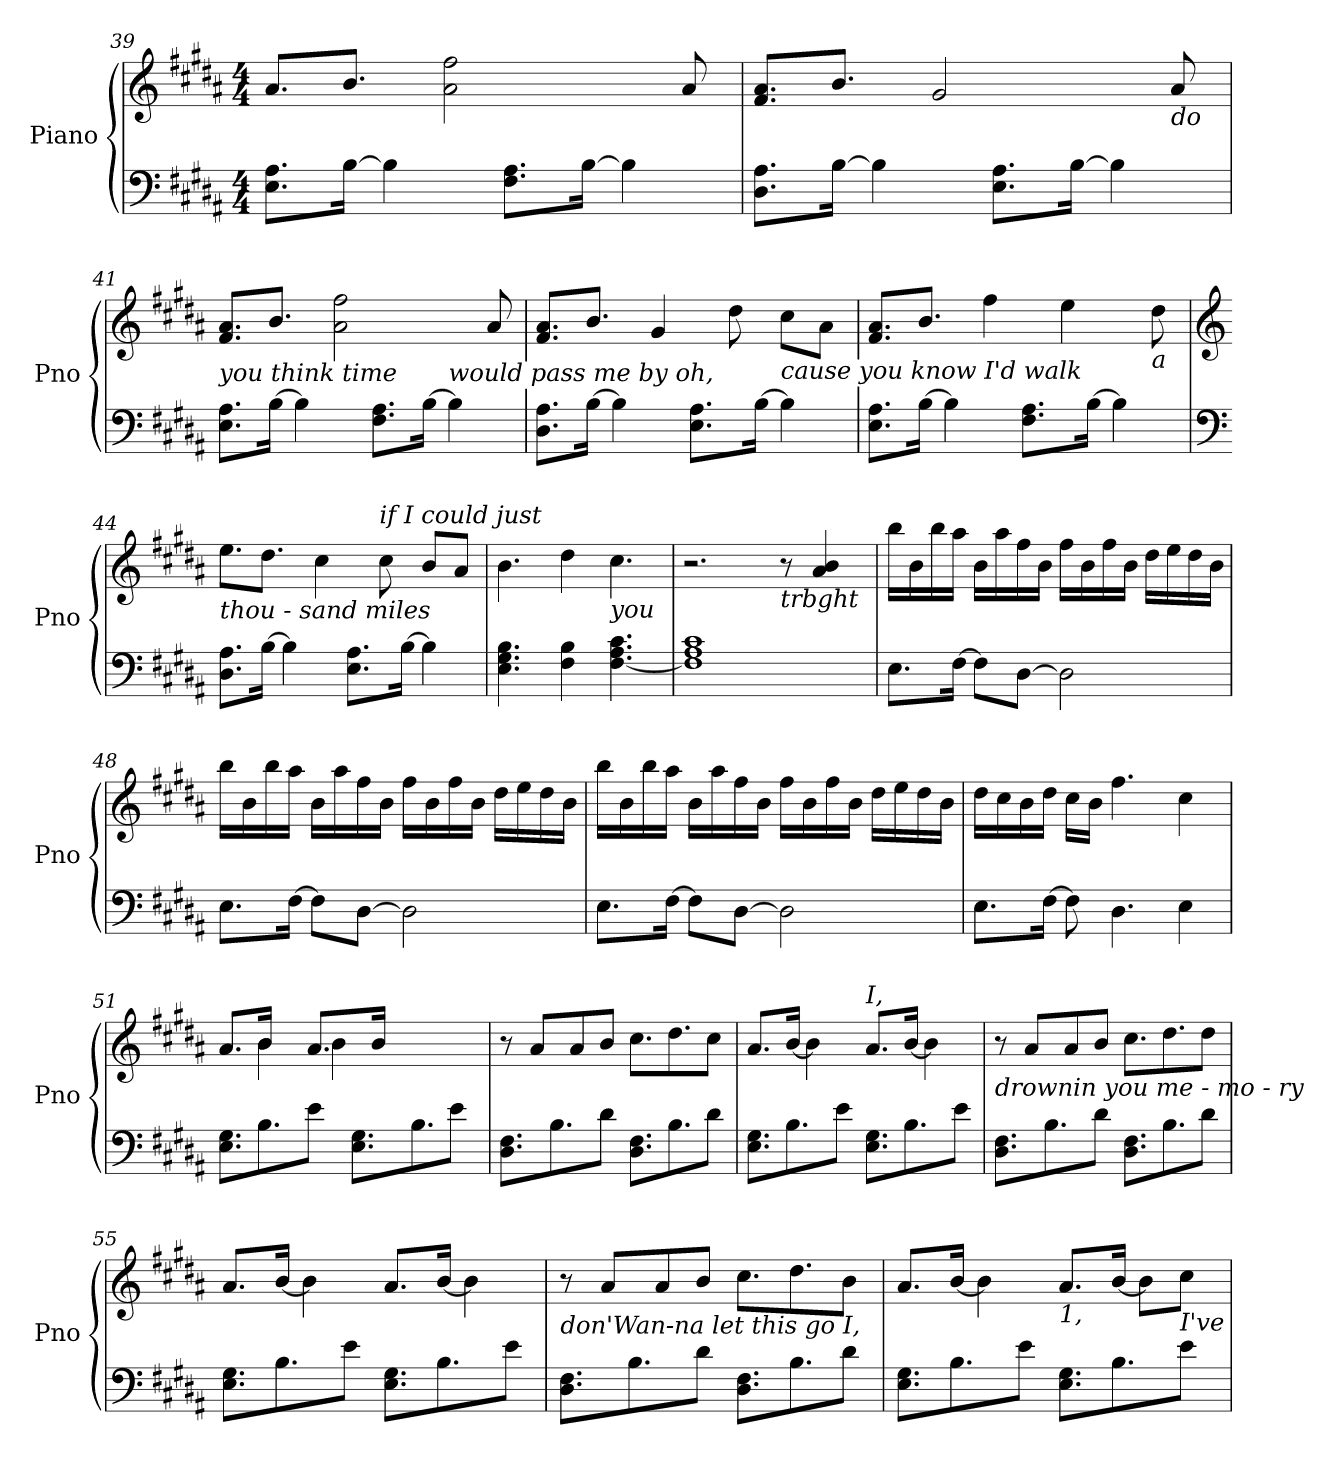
**kern	**kern
*part1	*part1
*staff2	*staff1
*I"Piano	*
*I'Pno	*
*clefF4	*clefG2
*k[f#c#g#d#a#]	*k[f#c#g#d#a#]
*M4/4	*M4/4
=39	=39
8.E\ 8.A#\L	8.a#/L
[16B\Jk	8.b/J
4B\]	.
.	2a#\ 2ff#\
8.F#\ 8.A#\L	.
[16B\Jk	.
4B\]	.
.	8a#/
=40	=40
8.D#\ 8.A#\L	8.f#/ 8.a#/L
[16B\Jk	8.b/J
4B\]	.
.	2g#/
8.E\ 8.A#\L	.
[16B\Jk	.
4B\]	.
!	!LO:TX:b:i:t=do
.	8a#/
!!LO:LB:g=z
=41	=41
!	!LO:TX:b:i:t=you think time
8.E\ 8.A#\L	8.f#/ 8.a#/L
[16B\Jk	8.b/J
4B\]	.
.	2a#\ 2ff#\
8.F#\ 8.A#\L	.
[16B\Jk	.
!LO:TX:a:i:t=would pass me by oh,	!
4B\]	.
.	8a#/
=42	=42
8.D#\ 8.A#\L	8.f#/ 8.a#/L
[16B\Jk	8.b/J
4B\]	.
.	4g#/
8.E\ 8.A#\L	.
.	8dd#\
[16B\Jk	.
!	!LO:TX:b:i:t=cause you know I'd walk
4B\]	8cc#\L
.	8a#\J
=43	=43
8.E\ 8.A#\L	8.f#/ 8.a#/L
[16B\Jk	8.b/J
4B\]	.
.	4ff#\
8.F#\ 8.A#\L	.
.	4ee\
[16B\Jk	.
4B\]	.
!	!LO:TX:b:i:t=a
.	8dd#\
!!LO:PB:g=z
=44	=44
*clefF4	*clefG2
!	!LO:TX:b:i:t=thou - sand miles
8.D#\ 8.A#\L	8.ee\L
[16B\Jk	8.dd#\J
4B\]	.
.	4cc#\
8.E\ 8.A#\L	.
!	!LO:TX:a:i:t=if I could just
.	8cc#\
[16B\Jk	.
4B\]	8b/L
.	8a#/J
=45	=45
4.E\ 4.G#\ 4.B\	4.b\
4F#\ 4B\	4dd#\
!	!LO:TX:b:i:t=you
[4.F#\ 4.A#\ 4.c#\	4.cc#\
=46	=46
1F#] 1A# 1c#	2.r
!	!LO:TX:b:i:t=trbght
.	8r
.	4a#/ 4b/
8ryy	.
!!LO:LB:g=z
=47	=47
8.E\L	16bb\LL
.	16b\
.	16bb\
[16F#\Jk	16aa#\JJ
8F#\L]	16b\LL
.	16aa#\
[8D#\J	16ff#\
.	16b\JJ
2D#\]	16ff#\LL
.	16b\
.	16ff#\
.	16b\JJ
.	16dd#\LL
.	16ee\
.	16dd#\
.	16b\JJ
=48	=48
8.E\L	16bb\LL
.	16b\
.	16bb\
[16F#\Jk	16aa#\JJ
8F#\L]	16b\LL
.	16aa#\
[8D#\J	16ff#\
.	16b\JJ
2D#\]	16ff#\LL
.	16b\
.	16ff#\
.	16b\JJ
.	16dd#\LL
.	16ee\
.	16dd#\
.	16b\JJ
!!LO:LB:g=z
=49	=49
8.E\L	16bb\LL
.	16b\
.	16bb\
[16F#\Jk	16aa#\JJ
8F#\L]	16b\LL
.	16aa#\
[8D#\J	16ff#\
.	16b\JJ
2D#\]	16ff#\LL
.	16b\
.	16ff#\
.	16b\JJ
.	16dd#\LL
.	16ee\
.	16dd#\
.	16b\JJ
=50	=50
8.E\L	16dd#\LL
.	16cc#\
.	16b\
[16F#\Jk	16dd#\JJ
8F#\]	16cc#\LL
.	16b\JJ
4.D#\	4.ff#\
4E\	4cc#\
=51	=51
*	*^
8.E\ 8.G#\L	8.a#/L	8.ryy
8.B\	16b/Jk	4b\
.	8ryy	.
8e\J	8.a#/L	.
.	.	4b\
8.E\ 8.G#\L	.	.
.	16b/Jk	.
.	4.ryy	.
8.B\	.	4ryy
8e\J	.	.
.	.	16ryy
!!LO:LB:g=z
=52	=52	=52
!	!LO:TX:b:i:t=don'twan-na let you know I,	!
*	*v	*v
8.D#\ 8.F#\L	8r
.	8a#/L
8.B\	.
.	8a#/
8d#\J	8b/J
8.D#\ 8.F#\L	8.cc#\L
8.B\	8.dd#\
8d#\J	8cc#\J
=53	=53
8.E\ 8.G#\L	8.a#/L
8.B\	[16b/Jk
.	4b\]
8e\J	.
!	!LO:TX:a:i:t=I,
8.E\ 8.G#\L	8.a#/L
8.B\	[16b/Jk
.	4b\]
8e\J	.
=54	=54
!	!LO:TX:b:i:t=drownin you me - mo - ry
8.D#\ 8.F#\L	8r
.	8a#/L
8.B\	.
.	8a#/
8d#\J	8b/J
8.D#\ 8.F#\L	8.cc#\L
8.B\	8.dd#\
8d#\J	8dd#\J
!!LO:LB:g=z
=55	=55
8.E\ 8.G#\L	8.a#/L
8.B\	[16b/Jk
.	4b\]
8e\J	.
8.E\ 8.G#\L	8.a#/L
8.B\	[16b/Jk
.	4b\]
8e\J	.
=56	=56
!	!LO:TX:b:i:t=don'Wan-na let this go I,
8.D#\ 8.F#\L	8r
.	8a#/L
8.B\	.
.	8a#/
8d#\J	8b/J
8.D#\ 8.F#\L	8.cc#\L
8.B\	8.dd#\
8d#\J	8b\J
=57	=57
8.E\ 8.G#\L	8.a#/L
8.B\	[16b/Jk
.	4b\]
8e\J	.
!	!LO:TX:b:i:t=1,
8.E\ 8.G#\L	8.a#/L
8.B\	[16b/Jk
.	8b\L]
!	!LO:TX:b:i:t=I've
8e\J	8cc#\J
=	=
*-	*-
